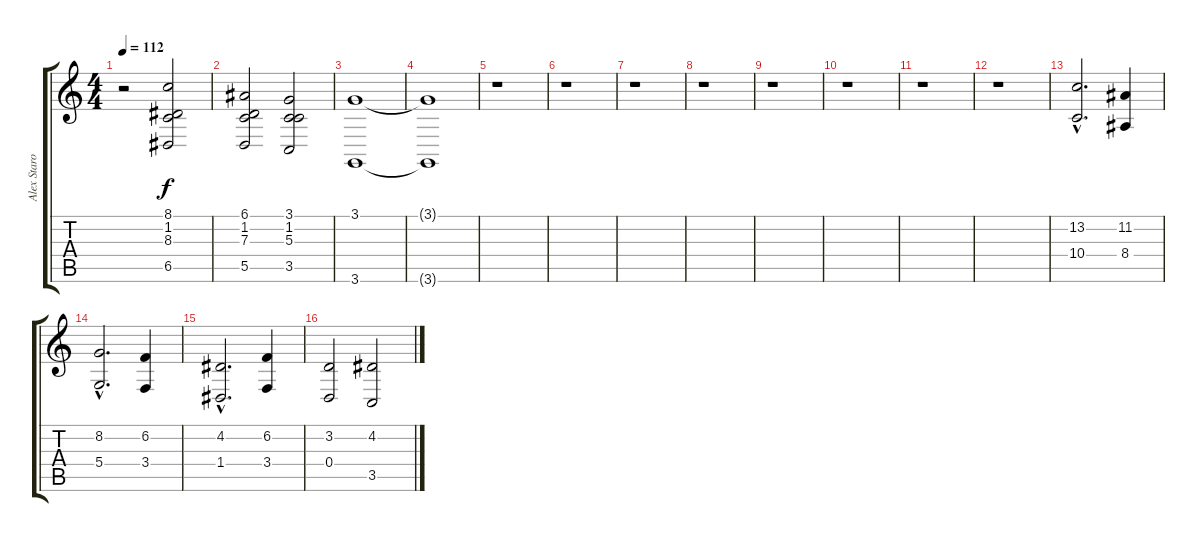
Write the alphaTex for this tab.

\track ("Alex Staropoli - Organ / Horn / Timpani" "Alex Staro") {instrument churchorgan}
\staff {score tabs}
\tuning (E4 B3 G3 D3 A2 E2) {hide}
\ts (4 4)
\tempo 112
\clef g2
\ks c
r.2{dy f} (8.1 1.2 8.3 6.5).2 |
(6.1 1.2 7.3 5.5).2 (3.1 1.2 5.3 3.5).2 |
(3.1 3.6).1 |
(3.1{t} 3.6{t}).1 |
r.1 |
r.1 |
r.1 |
r.1 |
r.1 |
r.1 |
r.1 |
r.1 |
(13.2{hac} 10.4{hac}).2{d instrument frenchhorn} (11.2 8.4).4 |
(8.2{hac} 5.4{hac}).2{d} (6.2 3.4).4 |
(4.2{hac} 1.4{hac}).2{d} (6.2 3.4).4 |
(3.2 0.4).2 (4.2 3.5).2
